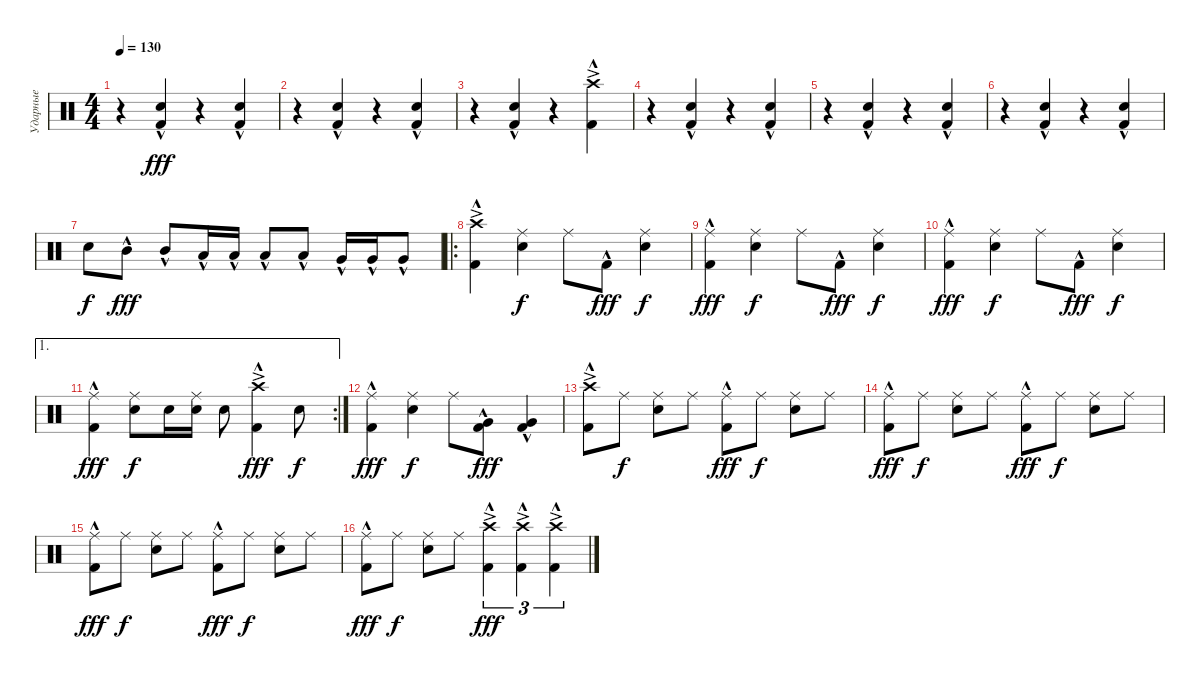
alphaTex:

\track ("Ударные" "Ударные") {instrument percussion}
\staff {score}
\articulation defaults
\ts (4 4)
\tempo 130
\clef neutral
\ks c
r.4{dy fff} ("Snare (hit) 2" "Kick (hit) 2"{hac}).4 r.4 ("Snare (hit) 2" "Kick (hit) 2"{hac}).4 |
r.4 ("Snare (hit) 2" "Kick (hit) 2"{hac}).4 r.4 ("Snare (hit) 2" "Kick (hit) 2"{hac}).4 |
r.4 ("Snare (hit) 2" "Kick (hit) 2"{hac}).4 r.4 ("Crash high (hit)"{ac} "Kick (hit) 2"{hac}).4 |
r.4 ("Snare (hit) 2" "Kick (hit) 2"{hac}).4 r.4 ("Snare (hit) 2" "Kick (hit) 2"{hac}).4 |
r.4 ("Snare (hit) 2" "Kick (hit) 2"{hac}).4 r.4 ("Snare (hit) 2" "Kick (hit) 2"{hac}).4 |
r.4 ("Snare (hit) 2" "Kick (hit) 2"{hac}).4 r.4 ("Snare (hit) 2" "Kick (hit) 2"{hac}).4 |
"Snare (hit) 2".8{dy f} "Mid Tom (hit)"{hac}.8{dy fff} "Mid Tom (hit)"{hac}.8 "Low Tom (hit)"{hac}.16 "Low Tom (hit)"{hac}.16 "Low Tom (hit)"{hac}.8 "Low Tom (hit)"{hac}.8 "Very Low Tom (hit)"{hac}.16 "Very Low Tom (hit)"{hac}.16 "Very Low Tom (hit)"{hac}.8 |
\ro
("Crash high (hit)"{ac} "Kick (hit) 2"{hac}).4 ("Ride (middle)" "Snare (hit) 2").4{dy f} "Ride (middle)".8 "Kick (hit) 2"{hac}.8{dy fff} ("Ride (middle)" "Snare (hit) 2").4{dy f} |
("Ride (middle)" "Kick (hit) 2"{hac}).4{dy fff} ("Ride (middle)" "Snare (hit) 2").4{dy f} "Ride (middle)".8 "Kick (hit) 2"{hac}.8{dy fff} ("Ride (middle)" "Snare (hit) 2").4{dy f} |
("Ride (middle)" "Kick (hit) 2"{hac}).4{dy fff} ("Ride (middle)" "Snare (hit) 2").4{dy f} "Ride (middle)".8 "Kick (hit) 2"{hac}.8{dy fff} ("Ride (middle)" "Snare (hit) 2").4{dy f} |
\ae 1
\rc 2
("Ride (middle)" "Kick (hit) 2"{hac}).4{dy fff} ("Ride (middle)" "Snare (hit) 2").8{dy f} "Snare (hit) 2".16 ("Ride (middle)" "Snare (hit) 2").16 "Snare (hit) 2".8 ("Crash high (hit)"{ac} "Kick (hit) 2"{hac}).4{dy fff} "Snare (hit) 2".8{dy f} |
("Ride (middle)" "Kick (hit) 2"{hac}).4{dy fff} ("Ride (middle)" "Snare (hit) 2").4{dy f} "Ride (middle)".8 ("Very Low Tom (hit)"{hac} "Kick (hit) 2"{hac}).8{dy fff} ("Very Low Tom (hit)"{hac} "Kick (hit) 2"{hac}).4 |
("Crash high (hit)"{ac} "Kick (hit) 2"{hac}).8 "Ride (middle)".8{dy f} ("Ride (middle)" "Snare (hit) 2").8 "Ride (middle)".8 ("Ride (middle)" "Kick (hit) 2"{hac}).8{dy fff} "Ride (middle)".8{dy f} ("Ride (middle)" "Snare (hit) 2").8 "Ride (middle)".8 |
("Ride (middle)" "Kick (hit) 2"{hac}).8{dy fff} "Ride (middle)".8{dy f} ("Ride (middle)" "Snare (hit) 2").8 "Ride (middle)".8 ("Ride (middle)" "Kick (hit) 2"{hac}).8{dy fff} "Ride (middle)".8{dy f} ("Ride (middle)" "Snare (hit) 2").8 "Ride (middle)".8 |
("Ride (middle)" "Kick (hit) 2"{hac}).8{dy fff} "Ride (middle)".8{dy f} ("Ride (middle)" "Snare (hit) 2").8 "Ride (middle)".8 ("Ride (middle)" "Kick (hit) 2"{hac}).8{dy fff} "Ride (middle)".8{dy f} ("Ride (middle)" "Snare (hit) 2").8 "Ride (middle)".8 |
("Ride (middle)" "Kick (hit) 2"{hac}).8{dy fff} "Ride (middle)".8{dy f} ("Ride (middle)" "Snare (hit) 2").8 "Ride (middle)".8 ("Crash high (hit)"{ac} "Kick (hit) 2"{hac}).4{tu (3 2) dy fff} ("Crash high (hit)"{ac} "Kick (hit) 2"{hac}).4{tu (3 2)} ("Crash high (hit)"{ac} "Kick (hit) 2"{hac}).4{tu (3 2)}
